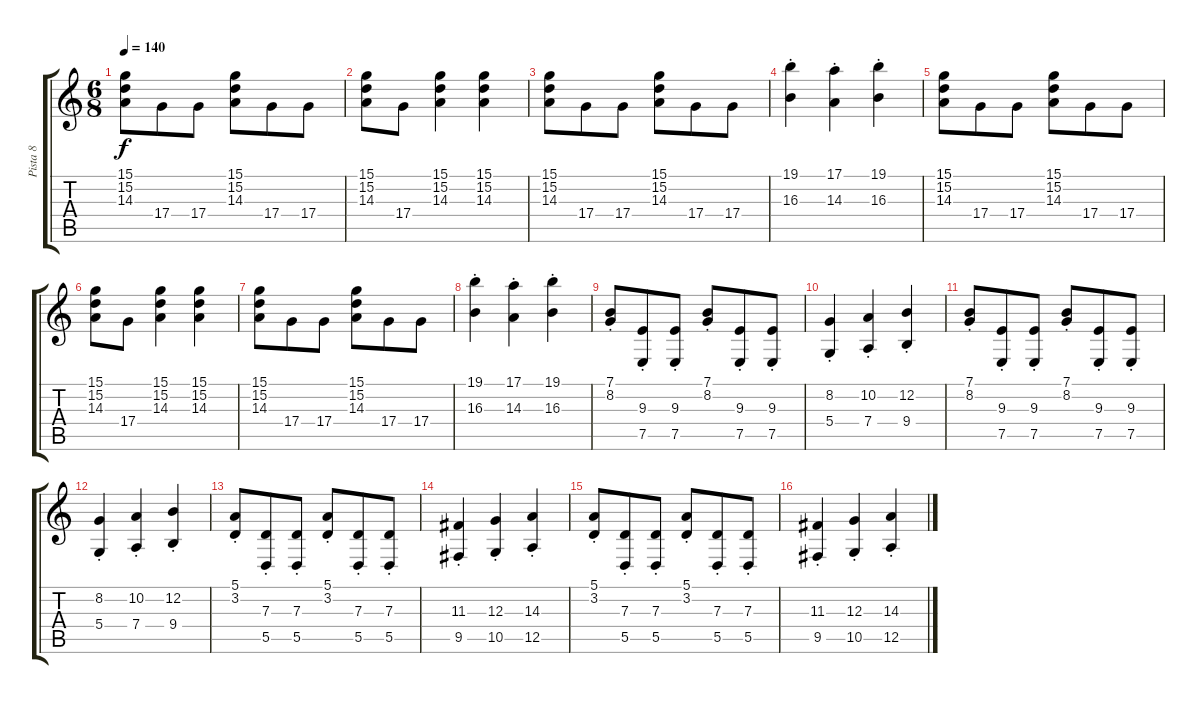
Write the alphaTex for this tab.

\track ("Pista 8" "Pista 8") {instrument tremolostrings}
\staff {score tabs}
\tuning (E4 B3 G3 D3 A2 E2) {hide}
\ts (6 8)
\tempo 140
\clef g2
\ks c
(15.1 15.2 14.3).8{dy f volume 12} 17.4.8 17.4.8 (15.1 15.2 14.3).8{volume 12} 17.4.8 17.4.8 |
(15.1 15.2 14.3).8{volume 12} 17.4.8 (15.1 15.2 14.3).4{volume 12} (15.1 15.2 14.3).4{volume 12} |
(15.1 15.2 14.3).8{volume 12} 17.4.8 17.4.8 (15.1 15.2 14.3).8{volume 12} 17.4.8 17.4.8 |
(19.1{st} 16.3{st}).4 (17.1{st} 14.3{st}).4 (19.1{st} 16.3{st}).4 |
(15.1 15.2 14.3).8{volume 12} 17.4.8 17.4.8 (15.1 15.2 14.3).8{volume 12} 17.4.8 17.4.8 |
(15.1 15.2 14.3).8{volume 12} 17.4.8 (15.1 15.2 14.3).4{volume 12} (15.1 15.2 14.3).4{volume 12} |
(15.1 15.2 14.3).8{volume 12} 17.4.8 17.4.8 (15.1 15.2 14.3).8{volume 12} 17.4.8 17.4.8 |
(19.1{st} 16.3{st}).4 (17.1{st} 14.3{st}).4 (19.1{st} 16.3{st}).4 |
(7.1{st} 8.2{st}).8 (9.3{st} 7.5{st}).8 (9.3{st} 7.5{st}).8 (7.1{st} 8.2{st}).8 (9.3{st} 7.5{st}).8 (9.3{st} 7.5{st}).8 |
(8.2{st} 5.4{st}).4 (10.2{st} 7.4{st}).4 (12.2{st} 9.4{st}).4 |
(7.1{st} 8.2{st}).8 (9.3{st} 7.5{st}).8 (9.3{st} 7.5{st}).8 (7.1{st} 8.2{st}).8 (9.3{st} 7.5{st}).8 (9.3{st} 7.5{st}).8 |
(8.2{st} 5.4{st}).4 (10.2{st} 7.4{st}).4 (12.2{st} 9.4{st}).4 |
(5.1{st} 3.2{st}).8 (7.3{st} 5.5{st}).8 (7.3{st} 5.5{st}).8 (5.1{st} 3.2{st}).8 (7.3{st} 5.5{st}).8 (7.3{st} 5.5{st}).8 |
(11.3{st} 9.5{st}).4 (12.3{st} 10.5{st}).4 (14.3{st} 12.5{st}).4 |
(5.1{st} 3.2{st}).8 (7.3{st} 5.5{st}).8 (7.3{st} 5.5{st}).8 (5.1{st} 3.2{st}).8 (7.3{st} 5.5{st}).8 (7.3{st} 5.5{st}).8 |
(11.3{st} 9.5{st}).4 (12.3{st} 10.5{st}).4 (14.3{st} 12.5{st}).4
